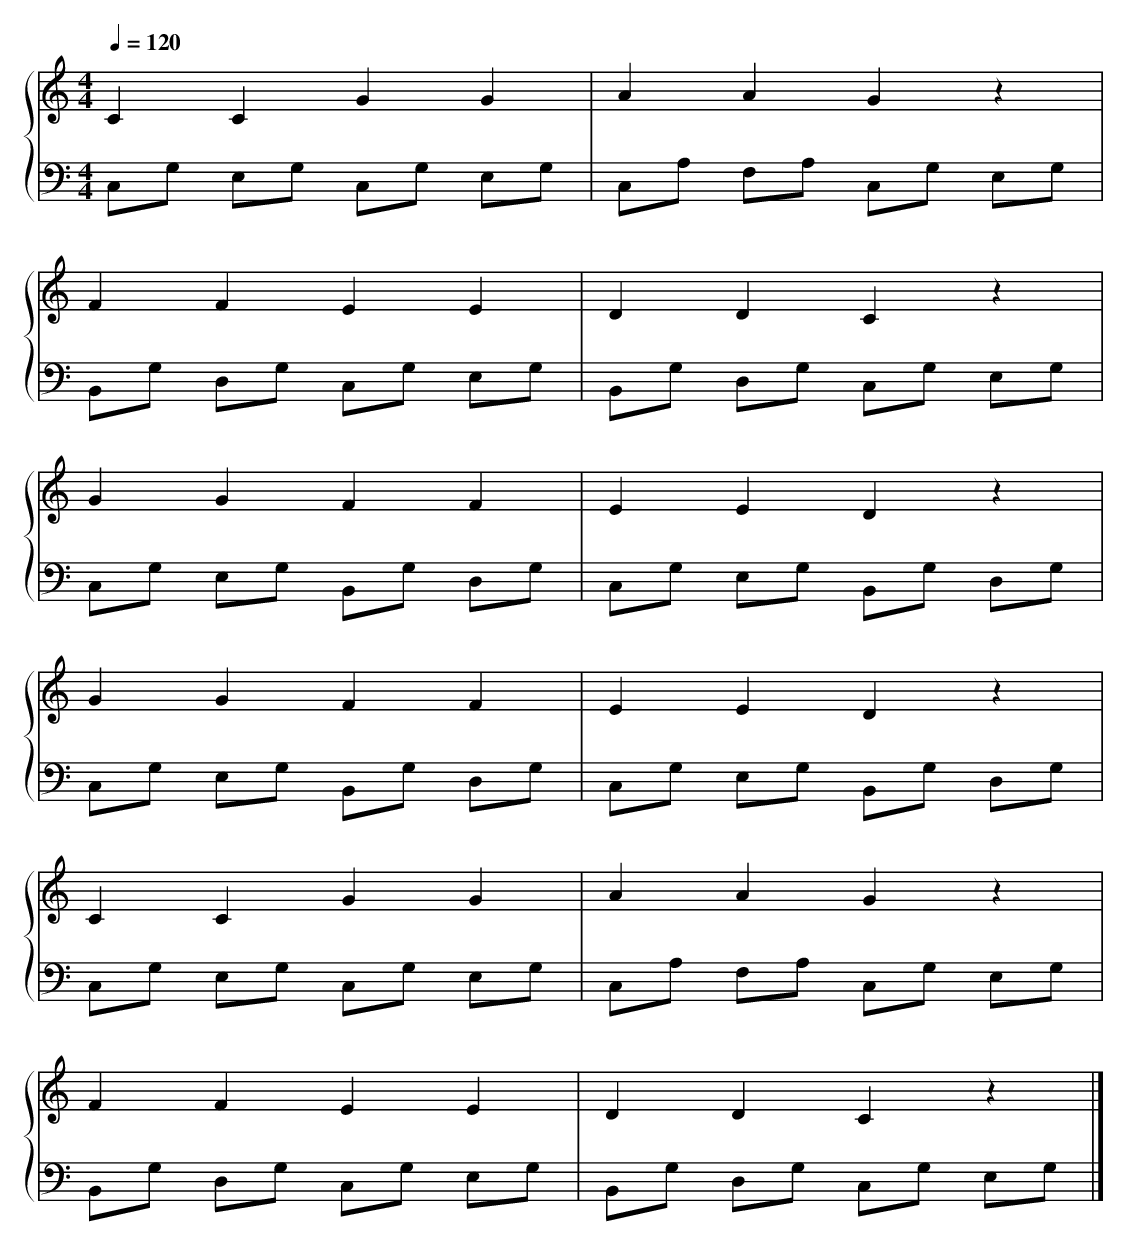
X:1
T:小星星
M:4/4
L:1/4
Q:1/4=120
%%staves {(RH) (LH)}
V:RH clef=treble
V:LH clef=bass
K:C
V:RH
C C G G | A A G z |
F F E E | D D C z |
G G F F | E E D z |
G G F F | E E D z |
C C G G | A A G z |
F F E E | D D C z |]
V:LH
C,/G,/ E,/G,/ C,/G,/ E,/G,/ |
C,/A,/ F,/A,/ C,/G,/ E,/G,/ |
B,,/G,/ D,/G,/ C,/G,/ E,/G,/ |
B,,/G,/ D,/G,/ C,/G,/ E,/G,/ |
C,/G,/ E,/G,/ B,,/G,/ D,/G,/ |
C,/G,/ E,/G,/ B,,/G,/ D,/G,/ |
C,/G,/ E,/G,/ B,,/G,/ D,/G,/ |
C,/G,/ E,/G,/ B,,/G,/ D,/G,/ |
C,/G,/ E,/G,/ C,/G,/ E,/G,/ |
C,/A,/ F,/A,/ C,/G,/ E,/G,/ |
B,,/G,/ D,/G,/ C,/G,/ E,/G,/ |
B,,/G,/ D,/G,/ C,/G,/ E,/G,/ |]
